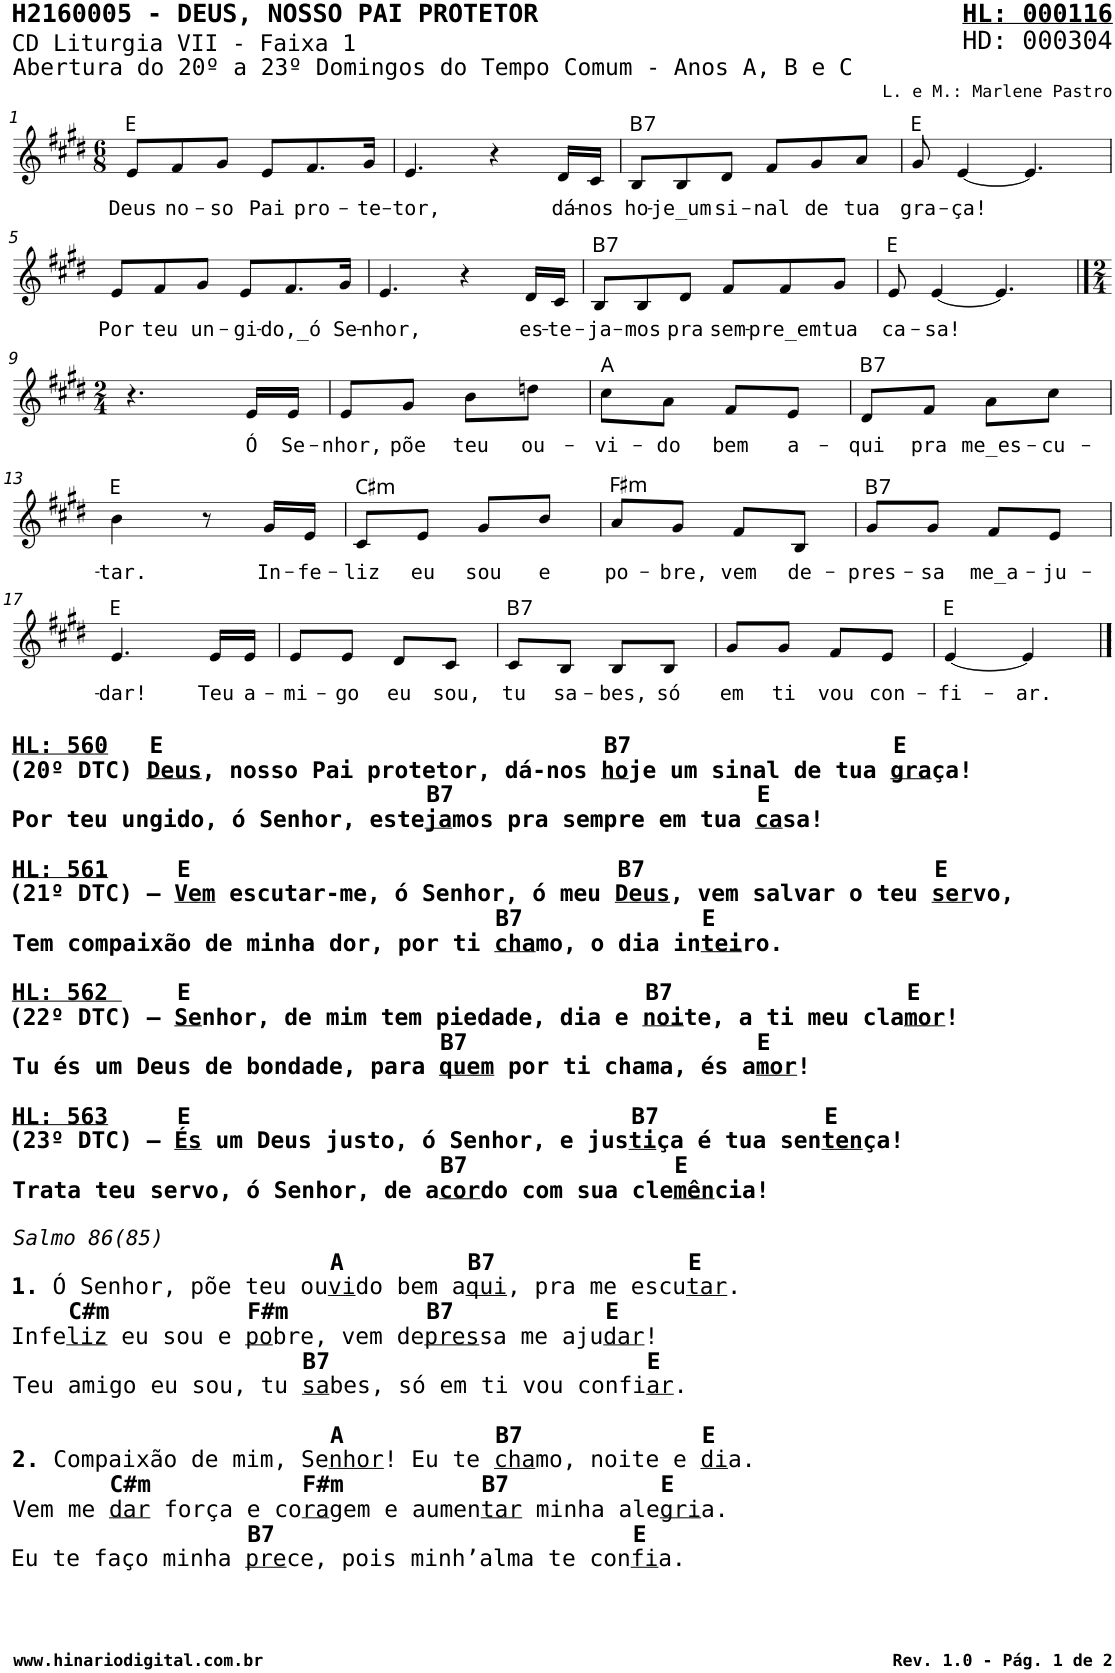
**kern	**text	**harte
*part1	*part1	*part1
*staff1	*staff1	*
*I"Mulheres	*	*
*stria5	*	*
*clefG2	*	*
*k[f#c#g#d#]	*	*
*M6/8	*	*
=1	=1	=1
!	!LO:LY:b	!
8e/L	Deus	E:maj
!	!LO:LY:b	!
8f#/	no-	.
!	!LO:LY:b	!
8g#/J	-so	.
!	!LO:LY:b	!
8e/L	Pai	.
!	!LO:LY:b	!
8.f#/	pro-	.
!	!LO:LY:b	!
16g#/Jk	-te-	.
=2	=2	=2
!	!LO:LY:b	!
4.e/	-tor,	.
4r	.	.
!	!LO:LY:b	!
16d#/LL	dá-	.
!	!LO:LY:b	!
16c#/JJ	-nos	.
=3	=3	=3
!	!LO:LY:b	!LO:H:kt=7
8B/L	ho-	B:7
!	!LO:LY:b	!
8B/	-je_um	.
!	!LO:LY:b	!
8d#/J	si-	.
!	!LO:LY:b	!
8f#/L	-nal	.
!	!LO:LY:b	!
8g#/	de	.
!	!LO:LY:b	!
8a/J	tua	.
=4	=4	=4
!	!LO:LY:b	!
8g#/	gra-	E:maj
!	!LO:LY:b	!
[4e/	-ça!	.
4.e/]	.	.
!!LO:LB:g=z
=5	=5	=5
!	!LO:LY:b	!
8e/L	Por	.
!	!LO:LY:b	!
8f#/	teu	.
!	!LO:LY:b	!
8g#/J	un-	.
!	!LO:LY:b	!
8e/L	-gi-	.
!	!LO:LY:b	!
8.f#/	-do,_ó	.
!	!LO:LY:b	!
16g#/Jk	Se-	.
=6	=6	=6
!	!LO:LY:b	!
4.e/	-nhor,	.
4r	.	.
!	!LO:LY:b	!
16d#/LL	es-	.
!	!LO:LY:b	!
16c#/JJ	-te-	.
=7	=7	=7
!	!LO:LY:b	!LO:H:kt=7
8B/L	-ja-	B:7
!	!LO:LY:b	!
8B/	-mos	.
!	!LO:LY:b	!
8d#/J	pra	.
!	!LO:LY:b	!
8f#/L	sem-	.
!	!LO:LY:b	!
8f#/	-pre_em	.
!	!LO:LY:b	!
8g#/J	tua	.
=8	=8	=8
!	!LO:LY:b	!
8e/	ca-	E:maj
!	!LO:LY:b	!
[4e/	-sa!	.
4.e/]	.	.
!!LO:LB:g=z
==9	==9	==9
*M2/4	*	*
4.r	.	.
!	!LO:LY:b	!
16e/LL	Ó	.
!	!LO:LY:b	!
16e/JJ	Se-	.
=10	=10	=10
!	!LO:LY:b	!
8e/L	-nhor,	.
!	!LO:LY:b	!
8g#/J	põe	.
!	!LO:LY:b	!
8b\L	teu	.
!	!LO:LY:b	!
8ddn\J	ou-	.
=11	=11	=11
!	!LO:LY:b	!
8cc#\L	-vi-	A:maj
!	!LO:LY:b	!
8a\J	-do	.
!	!LO:LY:b	!
8f#/L	bem	.
!	!LO:LY:b	!
8e/J	a-	.
=12	=12	=12
!	!LO:LY:b	!LO:H:kt=7
8d#/L	-qui	B:7
!	!LO:LY:b	!
8f#/J	pra	.
!	!LO:LY:b	!
8a\L	me_es-	.
!	!LO:LY:b	!
8cc#\J	-cu-	.
!!LO:LB:g=z
=13	=13	=13
!	!LO:LY:b	!
4b\	-tar.	E:maj
8r	.	.
!	!LO:LY:b	!
16g#/LL	In-	.
!	!LO:LY:b	!
16e/JJ	-fe-	.
=14	=14	=14
!	!LO:LY:b	!LO:H:kt=m
8c#/L	-liz	C#:min
!	!LO:LY:b	!
8e/J	eu	.
!	!LO:LY:b	!
8g#/L	sou	.
!	!LO:LY:b	!
8b/J	e	.
=15	=15	=15
!	!LO:LY:b	!LO:H:kt=m
8a/L	po-	F#:min
!	!LO:LY:b	!
8g#/J	-bre,	.
!	!LO:LY:b	!
8f#/L	vem	.
!	!LO:LY:b	!
8B/J	de-	.
=16	=16	=16
!	!LO:LY:b	!LO:H:kt=7
8g#/L	-pres-	B:7
!	!LO:LY:b	!
8g#/J	-sa	.
!	!LO:LY:b	!
8f#/L	me_a-	.
!	!LO:LY:b	!
8e/J	-ju-	.
!!LO:LB:g=z
=17	=17	=17
!	!LO:LY:b	!
4.e/	-dar!	E:maj
!	!LO:LY:b	!
16e/LL	Teu	.
!	!LO:LY:b	!
16e/JJ	a-	.
=18	=18	=18
!	!LO:LY:b	!
8e/L	-mi-	.
!	!LO:LY:b	!
8e/J	-go	.
!	!LO:LY:b	!
8d#/L	eu	.
!	!LO:LY:b	!
8c#/J	sou,	.
=19	=19	=19
!	!LO:LY:b	!LO:H:kt=7
8c#/L	tu	B:7
!	!LO:LY:b	!
8B/J	sa-	.
!	!LO:LY:b	!
8B/L	-bes,	.
!	!LO:LY:b	!
8B/J	só	.
=20	=20	=20
!	!LO:LY:b	!
8g#/L	em	.
!	!LO:LY:b	!
8g#/J	ti	.
!	!LO:LY:b	!
8f#/L	vou	.
!	!LO:LY:b	!
8e/J	con-	.
=21	=21	=21
!	!LO:LY:b	!
[4e/	-fi-	E:maj
!	!LO:LY:b	!
4e/]	-ar.	.
==	==	==
*-	*-	*-
